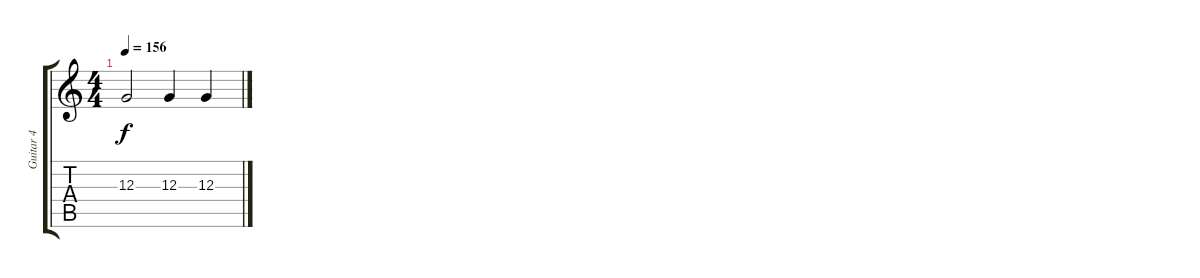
\track ("Guitar 4" "Guitar 4") {instrument glockenspiel}
\staff {score tabs}
\tuning (E4 B3 G3 D3 A2 E2) {hide}
\ts (4 4)
\tempo 156
\clef g2
\ks c
12.3{t}.2{dy f} 12.3.4 12.3.4
